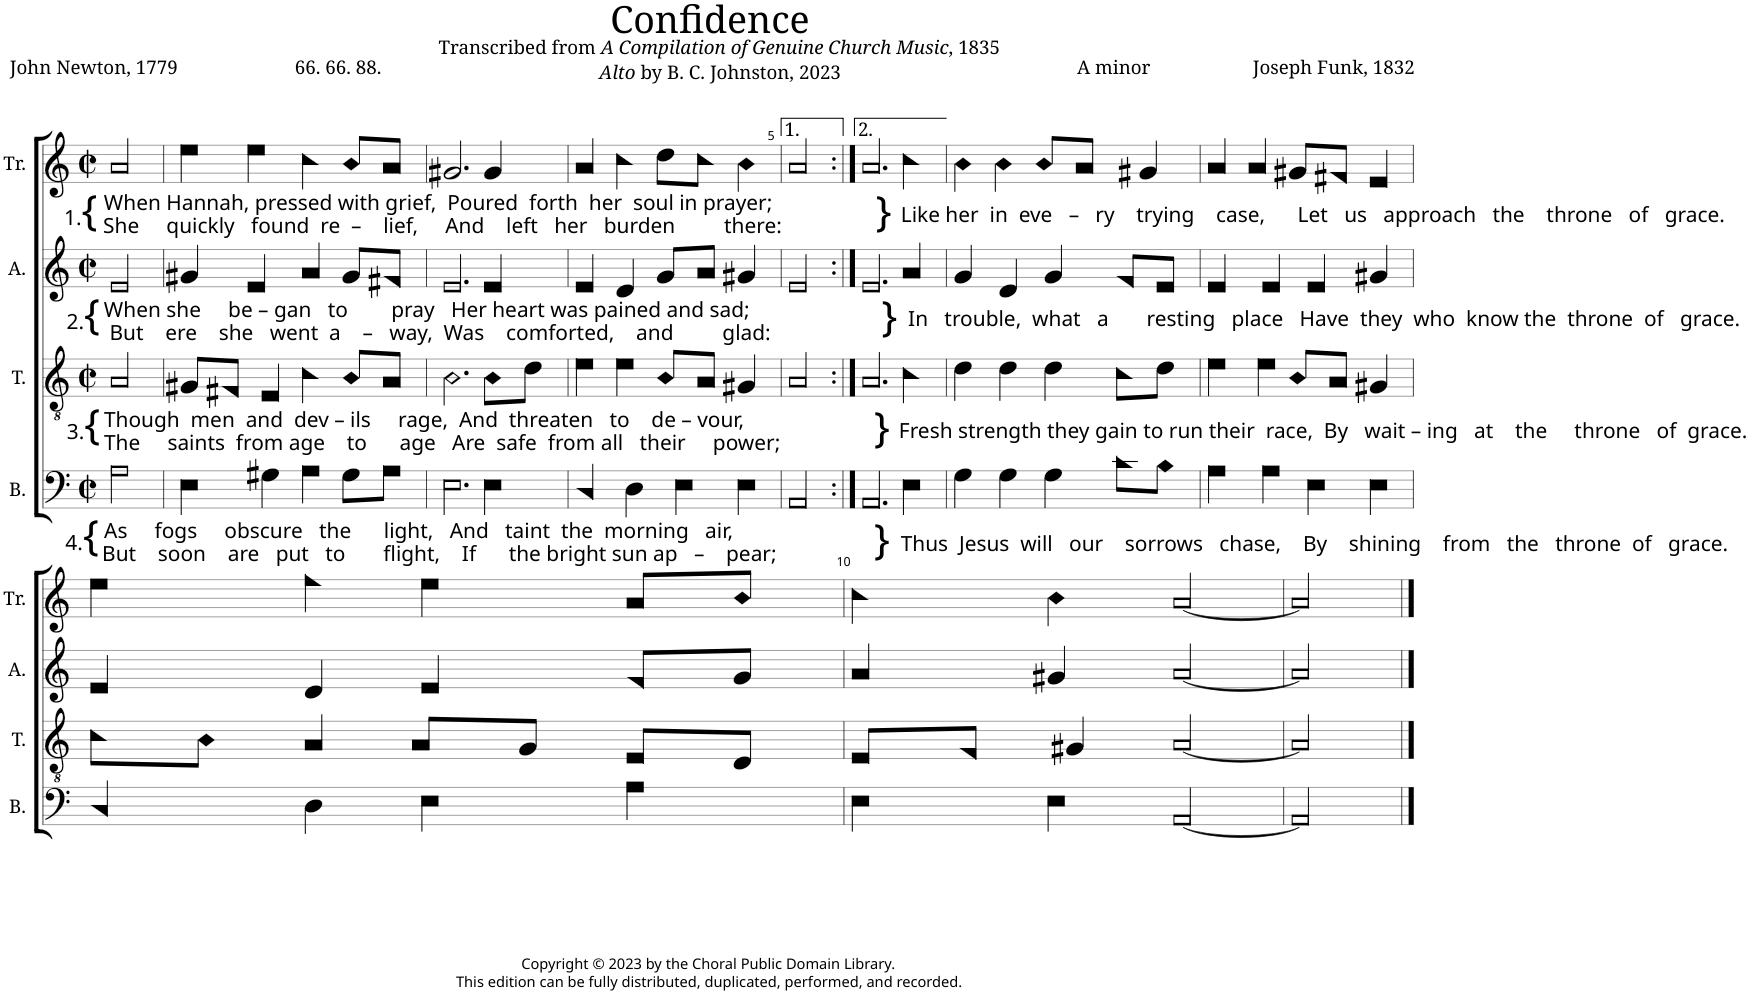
**kern	**kern	**kern	**kern
*part4	*part3	*part2	*part1
*staff4	*staff3	*staff2	*staff1
*I"B.	*I"T.	*I"A.	*I"Tr.
*I'B.	*I'T.	*I'A.	*I'Tr.
*clefF4	*clefGv2	*clefG2	*clefG2
*k[]	*k[]	*k[]	*k[]
*M2/2	*M2/2	*M2/2	*M2/2
*met(c|)	*met(c|)	*met(c|)	*met(c|)
=1	=1	=1	=1
!	!	!	!LO:TX:b:t=When Hannah, pressed with grief,  Poured  forth  her  soul in prayer;
!	!	!	!LO:TX:b:t=She     quickly   found  re  –    lief,     And    left   her   burden         there&colon;
!	!	!	!LO:TX:b:t=1.
!	!	!	!LO:TX:b:t={
!	!	!LO:TX:b:t=When she     be – gan   to        pray   Her heart was pained and sad;	!
!	!	!LO:TX:b:t=But    ere    she   went  a    –   way,  Was    comforted,    and         glad&colon;	!
!	!	!LO:TX:b:t=2.	!
!	!	!LO:TX:b:t={	!
!	!LO:TX:b:t=Though  men  and  dev – ils     rage,  And  threaten   to    de – vour,	!	!
!	!LO:TX:b:t=The     saints  from age    to      age   Are  safe  from all   their     power;	!	!
!	!LO:TX:b:t=3.	!	!
!	!LO:TX:b:t={	!	!
!LO:TX:b:t=4.	!	!	!
!LO:TX:b:t={	!	!	!
!LO:TX:b:t=As     fogs     obscure   the      light,   And   taint  the  morning   air,	!	!	!
!LO:TX:b:t=But    soon    are   put   to       flight,    If      the bright sun ap   –    pear;	!	!	!
2A!\	2A!/	2e!/	2a!/
=2	=2	=2	=2
4E!\	8G#X!/L	4g#X!/	4ee!\
.	8F#X!/J	.	.
4G#X!\	4E!/	4e!/	4ee!\
4A!\	4c!\	4a!/	4cc!\
8G#!\L	8B!/L	8g#!/L	8b!/L
8A!\J	8A!/J	8f#X!/J	8a!/J
=3	=3	=3	=3
2.E!\	2.B!\	2.e!/	2.g#X!/
4E!\	8B!\L	4e!/	4g#!/
.	8d!\J	.	.
=4	=4	=4	=4
4C!/	4e!\	4e!/	4a!/
4D!\	4e!\	4d!/	4cc!\
4E!\	8B!/L	8g!/L	8dd!\L
.	8A!/J	8a!/J	8cc!\J
4E!\	4G#X!/	4g#X!/	4b!\
=5	=5	=5	=5
2AA!/	2A!/	2e!/	2a!/
=6:|!	=6:|!	=6:|!	=6:|!
!	!	!	!LO:TX:b:t=}
!	!	!LO:TX:b:t=}	!
!	!LO:TX:b:t=}	!	!
!LO:TX:b:t=}	!	!	!
2.AA!/	2.A!/	2.e!/	2.a!/
!	!	!	!LO:TX:b:t=Like her  in  eve   –   ry    trying    case,      Let   us   approach   the    throne   of   grace.
!	!	!LO:TX:b:t=In   trouble,  what   a       resting   place   Have  they  who  know the  throne  of   grace.	!
!	!LO:TX:b:t=Fresh strength they gain to run their  race,  By   wait – ing   at    the     throne   of  grace.	!	!
!LO:TX:b:t=Thus  Jesus  will   our    sorrows   chase,    By    shining    from   the   throne  of   grace.	!	!	!
4E!\	4c!\	4a!/	4cc!\
=7	=7	=7	=7
4G!\	4d!\	4g!/	4b!\
4G!\	4d!\	4d!/	4b!\
4G!\	4d!\	4g!/	8b!/L
.	.	.	8a!/J
8c!\L	8c!\L	8f!/L	4g#X!/
8B!\J	8d!\J	8e!/J	.
=8	=8	=8	=8
4A!\	4e!\	4e!/	4a!/
4A!\	4e!\	4e!/	4a!/
4E!\	8B!/L	4e!/	8g#X!/L
.	8A!/J	.	8f#X!/J
4E!\	4G#X!/	4g#X!/	4e!/
!!LO:LB:g=z
=9	=9	=9	=9
4C!/	8c!\L	4e!/	4ee!\
.	8B!\J	.	.
4D!\	4A!/	4d!/	4ff!\
4E!\	8A!/L	4e!/	4ee!\
.	8G!/J	.	.
4A!\	8E!/L	8f!/L	8a!/L
.	8D!/J	8g!/J	8b!/J
=10	=10	=10	=10
4E!\	8E!/L	4a!/	4cc!\
.	8F!/J	.	.
4E!\	4G#X!/	4g#X!/	4b!\
[2AA!/	[2A!/	[2a!/	[2a!/
=11	=11	=11	=11
2AA!/]	2A!/]	2a!/]	2a!/]
==	==	==	==
*-	*-	*-	*-
